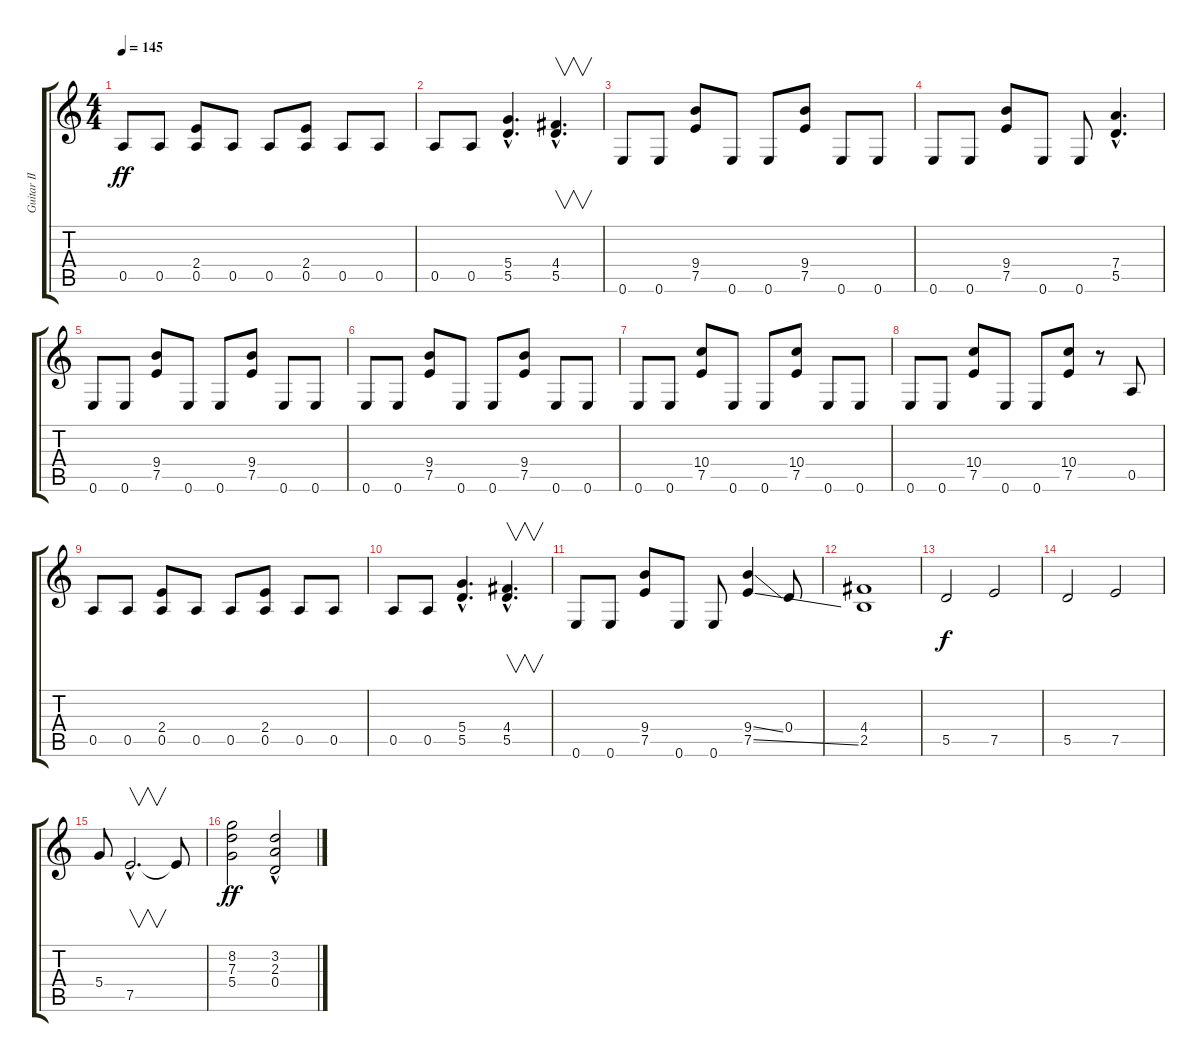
\track ("Guitar II" "Guitar II") {instrument distortionguitar}
\staff {score tabs}
\tuning (E4 B3 G3 D3 A2 E2) {hide}
\ts (4 4)
\tempo 145
\clef g2
\ks c
0.5.8{dy ff} 0.5.8 (2.4 0.5).8 0.5.8 0.5.8 (2.4 0.5).8 0.5.8 0.5.8 |
0.5.8 0.5.8 (5.4{hac} 5.5{hac}).4{d} (4.4{hac} 5.5{hac}).4{v d} |
0.6.8 0.6.8 (9.4 7.5).8 0.6.8 0.6.8 (9.4 7.5).8 0.6.8 0.6.8 |
0.6.8 0.6.8 (9.4 7.5).8 0.6.8 0.6.8 (7.4{hac} 5.5{hac}).4{d} |
0.6.8 0.6.8 (9.4 7.5).8 0.6.8 0.6.8 (9.4 7.5).8 0.6.8 0.6.8 |
0.6.8 0.6.8 (9.4 7.5).8 0.6.8 0.6.8 (9.4 7.5).8 0.6.8 0.6.8 |
0.6.8 0.6.8 (10.4 7.5).8 0.6.8 0.6.8 (10.4 7.5).8 0.6.8 0.6.8 |
0.6.8 0.6.8 (10.4 7.5).8 0.6.8 0.6.8 (10.4 7.5).8 r.8 0.5.8 |
0.5.8 0.5.8 (2.4 0.5).8 0.5.8 0.5.8 (2.4 0.5).8 0.5.8 0.5.8 |
0.5.8 0.5.8 (5.4{hac} 5.5{hac}).4{d} (4.4{hac} 5.5{hac}).4{v d} |
0.6.8 0.6.8 (9.4 7.5).8 0.6.8 0.6.8 (9.4{ss} 7.5{ss}).4 0.4.8 |
(4.4 2.5).1 |
5.5.2{dy f} 7.5.2 |
5.5.2 7.5.2 |
5.4.8 7.5{hac}.2{v d} 7.5{t}.8 |
(8.2 7.3 5.4).2{dy ff} (3.2 2.3 0.4{hac}).2
